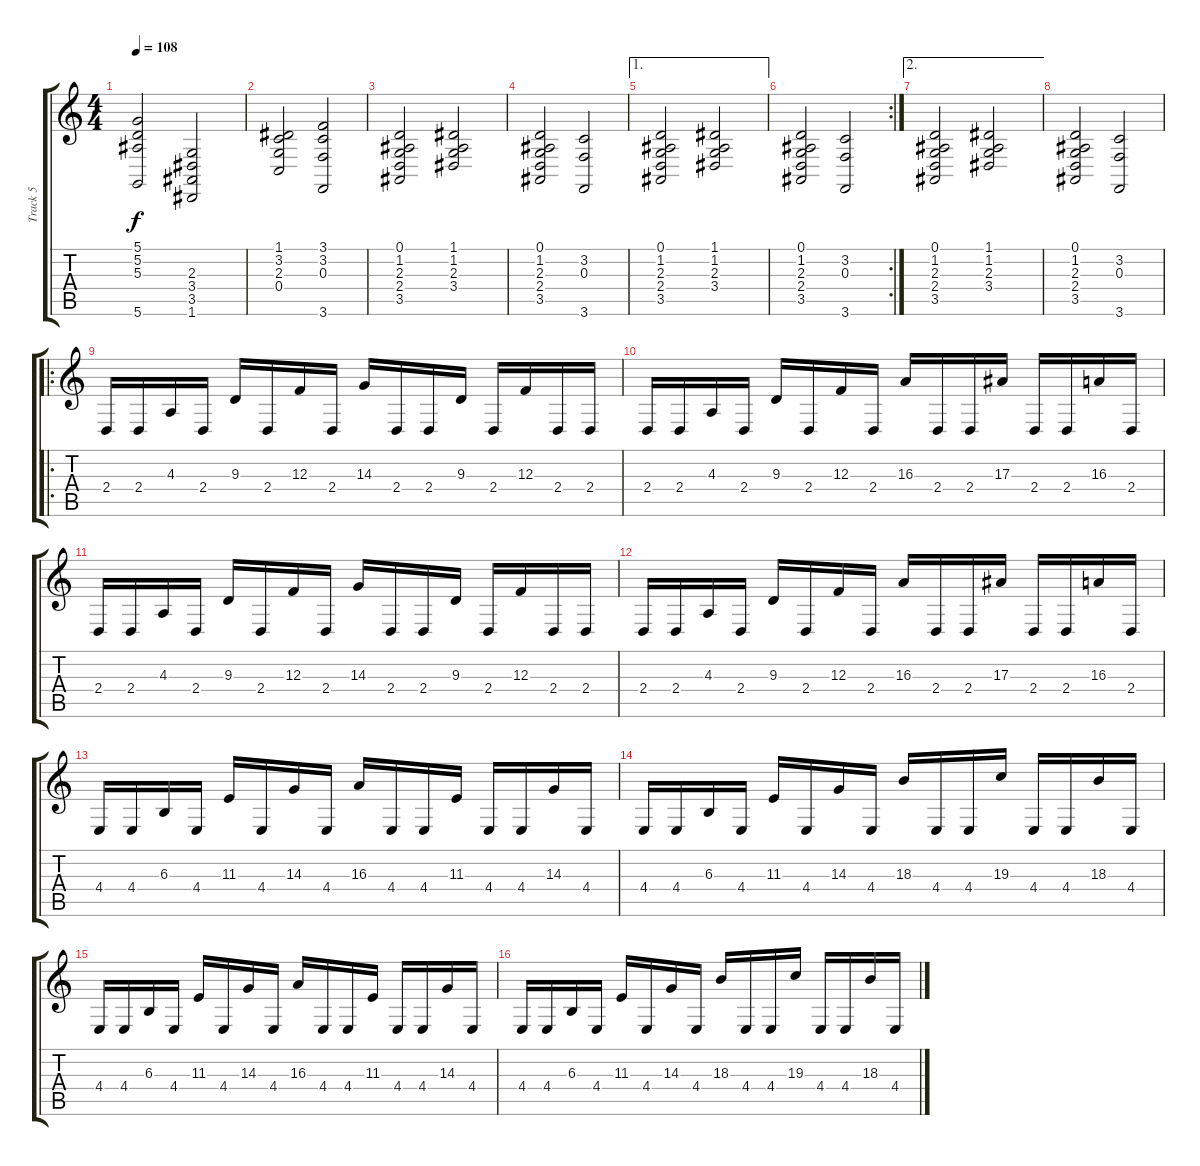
\track ("Track 5" "Track 5") {instrument harpsichord}
\staff {score tabs}
\tuning (D4 A3 F3 C3 G2 D2) {hide}
\ts (4 4)
\tempo 108
\clef g2
\ks c
(5.1 5.2 5.3 5.6).2{dy f} (2.3 3.4 3.5 1.6).2 |
(1.1 3.2 2.3 0.4).2 (3.1 3.2 0.3 3.6).2 |
(0.1 1.2 2.3 2.4 3.5).2{volume 12 instrument fx4atmosphere} (1.1 1.2 2.3 3.4).2 |
(0.1 1.2 2.3 2.4 3.5).2 (3.2 0.3 3.6).2 |
\ae 1
(0.1 1.2 2.3 2.4 3.5).2 (1.1 1.2 2.3 3.4).2 |
\rc 2
(0.1 1.2 2.3 2.4 3.5).2 (3.2 0.3 3.6).2 |
\ae 2
(0.1 1.2 2.3 2.4 3.5).2 (1.1 1.2 2.3 3.4).2 |
(0.1 1.2 2.3 2.4 3.5).2 (3.2 0.3 3.6).2 |
\ro
2.4.16{volume 14 instrument harpsichord} 2.4.16 4.3.16 2.4.16 9.3.16 2.4.16 12.3.16 2.4.16 14.3.16 2.4.16 2.4.16 9.3.16 2.4.16 12.3.16 2.4.16 2.4.16 |
2.4.16{volume 14 instrument harpsichord} 2.4.16 4.3.16 2.4.16 9.3.16 2.4.16 12.3.16 2.4.16 16.3.16 2.4.16 2.4.16 17.3.16 2.4.16 2.4.16 16.3.16 2.4.16 |
2.4.16{volume 14 instrument harpsichord} 2.4.16 4.3.16 2.4.16 9.3.16 2.4.16 12.3.16 2.4.16 14.3.16 2.4.16 2.4.16 9.3.16 2.4.16 12.3.16 2.4.16 2.4.16 |
2.4.16{volume 14 instrument harpsichord} 2.4.16 4.3.16 2.4.16 9.3.16 2.4.16 12.3.16 2.4.16 16.3.16 2.4.16 2.4.16 17.3.16 2.4.16 2.4.16 16.3.16 2.4.16 |
4.4.16{volume 14 instrument harpsichord} 4.4.16 6.3.16 4.4.16 11.3.16 4.4.16 14.3.16 4.4.16 16.3.16 4.4.16 4.4.16 11.3.16 4.4.16 4.4.16 14.3.16 4.4.16 |
4.4.16{volume 14 instrument harpsichord} 4.4.16 6.3.16 4.4.16 11.3.16 4.4.16 14.3.16 4.4.16 18.3.16 4.4.16 4.4.16 19.3.16 4.4.16 4.4.16 18.3.16 4.4.16 |
4.4.16{volume 14 instrument harpsichord} 4.4.16 6.3.16 4.4.16 11.3.16 4.4.16 14.3.16 4.4.16 16.3.16 4.4.16 4.4.16 11.3.16 4.4.16 4.4.16 14.3.16 4.4.16 |
4.4.16{volume 14 instrument harpsichord} 4.4.16 6.3.16 4.4.16 11.3.16 4.4.16 14.3.16 4.4.16 18.3.16 4.4.16 4.4.16 19.3.16 4.4.16 4.4.16 18.3.16 4.4.16
